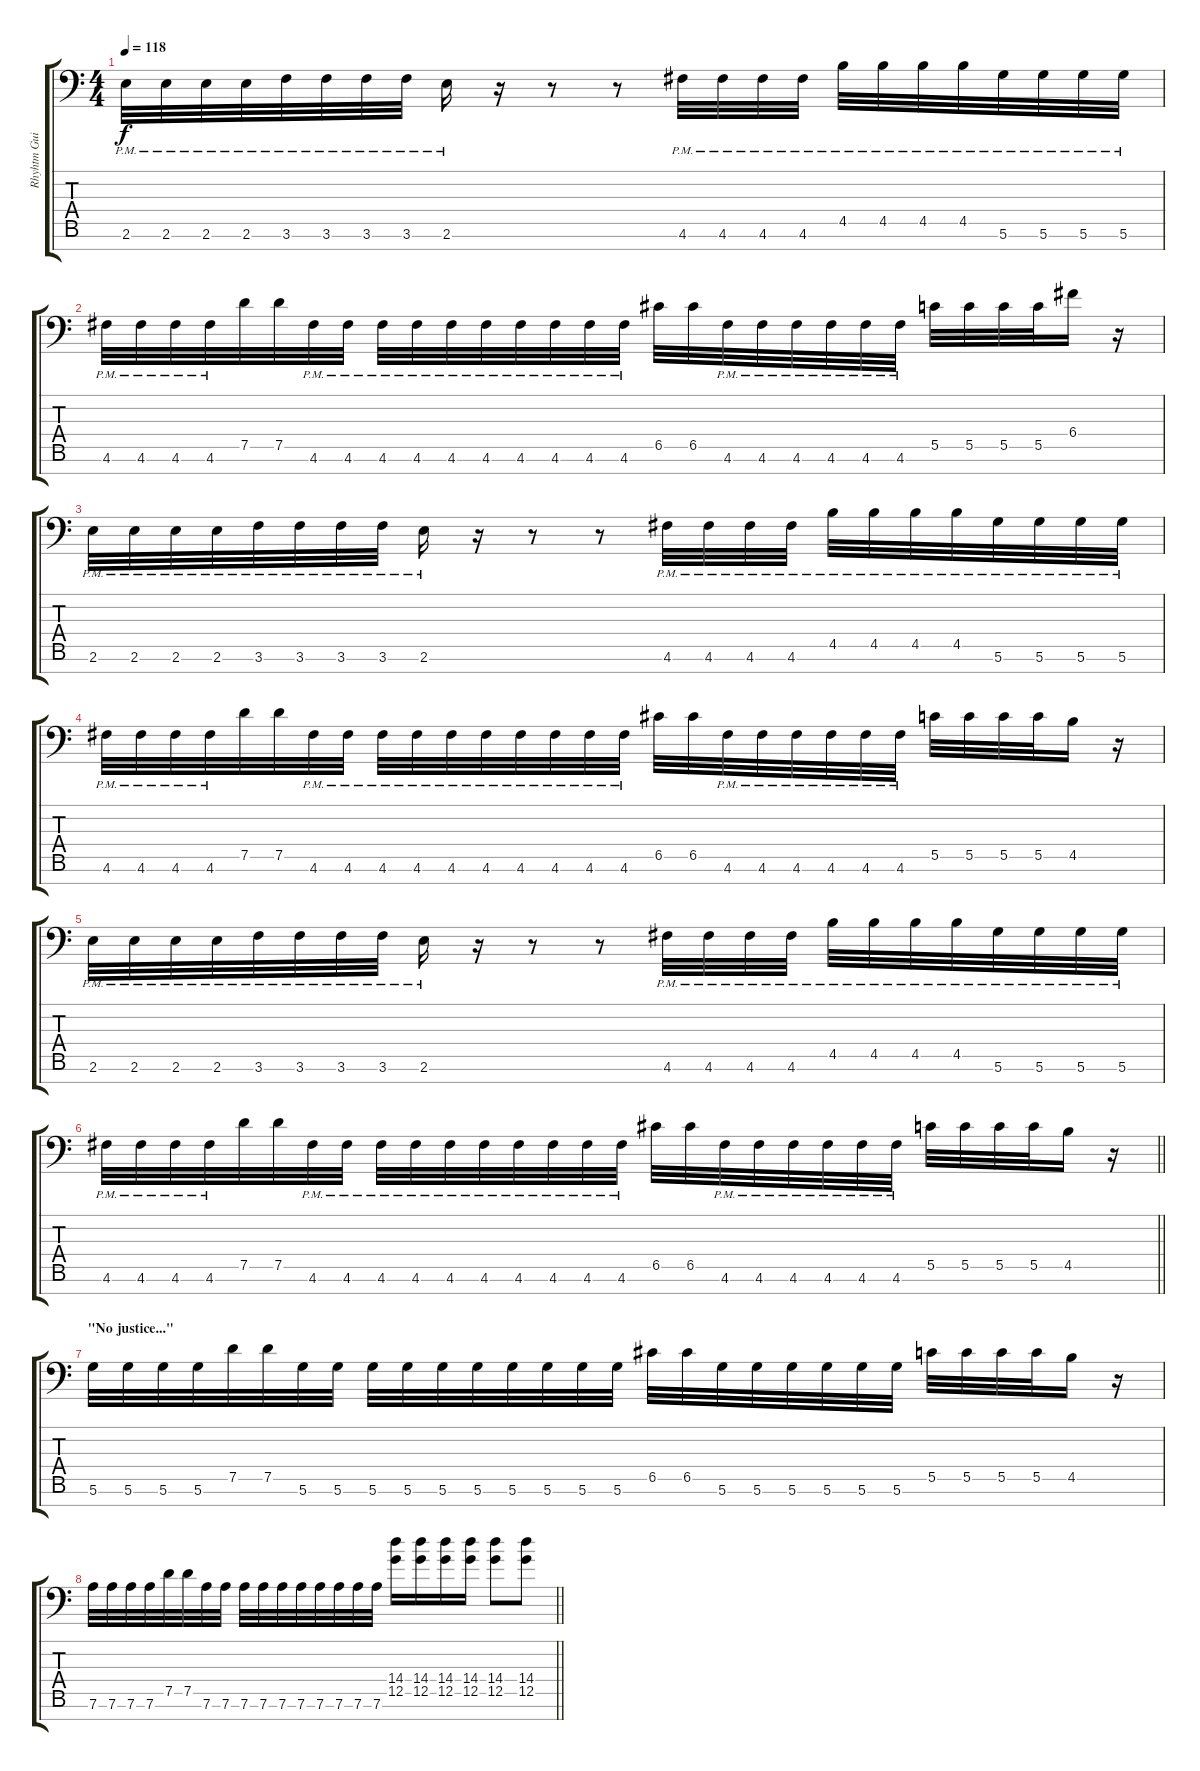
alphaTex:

\track ("Rhyhtm Guitar" "Rhyhtm Gui") {instrument distortionguitar}
\staff {score tabs}
\tuning (D4 A3 F3 C3 G2 D2 A1) {hide}
\ts (4 4)
\tempo 118
\clef f4
\ks c
2.6{pm}.32{dy f} 2.6{pm}.32 2.6{pm}.32 2.6{pm}.32 3.6{pm}.32 3.6{pm}.32 3.6{pm}.32 3.6{pm}.32 2.6{pm}.16 r.16 r.8 r.8 4.6{pm}.32 4.6{pm}.32 4.6{pm}.32 4.6{pm}.32 4.5{pm}.32 4.5{pm}.32 4.5{pm}.32 4.5{pm}.32 5.6{pm}.32 5.6{pm}.32 5.6{pm}.32 5.6{pm}.32 |
4.6{pm}.32 4.6{pm}.32 4.6{pm}.32 4.6{pm}.32 7.5.32 7.5.32 4.6{pm}.32 4.6{pm}.32 4.6{pm}.32 4.6{pm}.32 4.6{pm}.32 4.6{pm}.32 4.6{pm}.32 4.6{pm}.32 4.6{pm}.32 4.6{pm}.32 6.5.32 6.5.32 4.6{pm}.32 4.6{pm}.32 4.6{pm}.32 4.6{pm}.32 4.6{pm}.32 4.6{pm}.32 5.5.32 5.5.32 5.5.32 5.5.32 6.4.16 r.16 |
2.6{pm}.32 2.6{pm}.32 2.6{pm}.32 2.6{pm}.32 3.6{pm}.32 3.6{pm}.32 3.6{pm}.32 3.6{pm}.32 2.6{pm}.16 r.16 r.8 r.8 4.6{pm}.32 4.6{pm}.32 4.6{pm}.32 4.6{pm}.32 4.5{pm}.32 4.5{pm}.32 4.5{pm}.32 4.5{pm}.32 5.6{pm}.32 5.6{pm}.32 5.6{pm}.32 5.6{pm}.32 |
4.6{pm}.32 4.6{pm}.32 4.6{pm}.32 4.6{pm}.32 7.5.32 7.5.32 4.6{pm}.32 4.6{pm}.32 4.6{pm}.32 4.6{pm}.32 4.6{pm}.32 4.6{pm}.32 4.6{pm}.32 4.6{pm}.32 4.6{pm}.32 4.6{pm}.32 6.5.32 6.5.32 4.6{pm}.32 4.6{pm}.32 4.6{pm}.32 4.6{pm}.32 4.6{pm}.32 4.6{pm}.32 5.5.32 5.5.32 5.5.32 5.5.32 4.5.16 r.16 |
2.6{pm}.32 2.6{pm}.32 2.6{pm}.32 2.6{pm}.32 3.6{pm}.32 3.6{pm}.32 3.6{pm}.32 3.6{pm}.32 2.6{pm}.16 r.16 r.8 r.8 4.6{pm}.32 4.6{pm}.32 4.6{pm}.32 4.6{pm}.32 4.5{pm}.32 4.5{pm}.32 4.5{pm}.32 4.5{pm}.32 5.6{pm}.32 5.6{pm}.32 5.6{pm}.32 5.6{pm}.32 |
\barLineRight lightlight
4.6{pm}.32 4.6{pm}.32 4.6{pm}.32 4.6{pm}.32 7.5.32 7.5.32 4.6{pm}.32 4.6{pm}.32 4.6{pm}.32 4.6{pm}.32 4.6{pm}.32 4.6{pm}.32 4.6{pm}.32 4.6{pm}.32 4.6{pm}.32 4.6{pm}.32 6.5.32 6.5.32 4.6{pm}.32 4.6{pm}.32 4.6{pm}.32 4.6{pm}.32 4.6{pm}.32 4.6{pm}.32 5.5.32 5.5.32 5.5.32 5.5.32 4.5.16 r.16 |
\section ("" "\"No justice...\"")
5.6.32 5.6.32 5.6.32 5.6.32 7.5.32 7.5.32 5.6.32 5.6.32 5.6.32 5.6.32 5.6.32 5.6.32 5.6.32 5.6.32 5.6.32 5.6.32 6.5.32 6.5.32 5.6.32 5.6.32 5.6.32 5.6.32 5.6.32 5.6.32 5.5.32 5.5.32 5.5.32 5.5.32 4.5.16 r.16 |
\barLineRight lightlight
7.6.32 7.6.32 7.6.32 7.6.32 7.5.32 7.5.32 7.6.32 7.6.32 7.6.32 7.6.32 7.6.32 7.6.32 7.6.32 7.6.32 7.6.32 7.6.32 (14.4 12.5).16 (14.4 12.5).16 (14.4 12.5).16 (14.4 12.5).16 (14.4 12.5).8 (14.4 12.5).8
